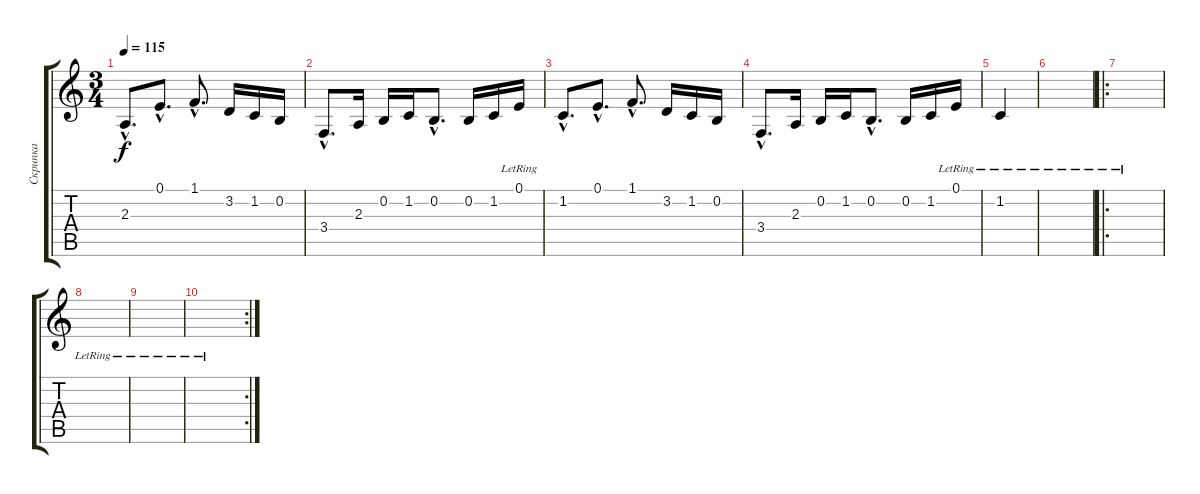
\track ("Скрипка" "Скрипка") {instrument cello}
\staff {score tabs}
\tuning (E4 B3 G3 D3 A2 E2) {hide}
\ts (3 4)
\tempo 115
\clef g2
\ks c
2.3{hac}.8{d dy f instrument cello} 0.1{hac}.8{d} 1.1{hac}.8{d} 3.2.16 1.2.16 0.2.16 |
3.4{hac}.8{d} 2.3.16 0.2.16 1.2.16 0.2{hac}.8{d} 0.2.16 1.2.16 0.1{lr}.16 |
1.2{hac}.8{d} 0.1{hac}.8{d} 1.1{hac}.8{d} 3.2.16 1.2.16 0.2.16 |
3.4{hac}.8{d} 2.3.16 0.2.16 1.2.16 0.2{hac}.8{d} 0.2.16 1.2.16 0.1{lr}.16 |
1.2{lr}.4 |
|
\ro
|
|
|
\rc 2
